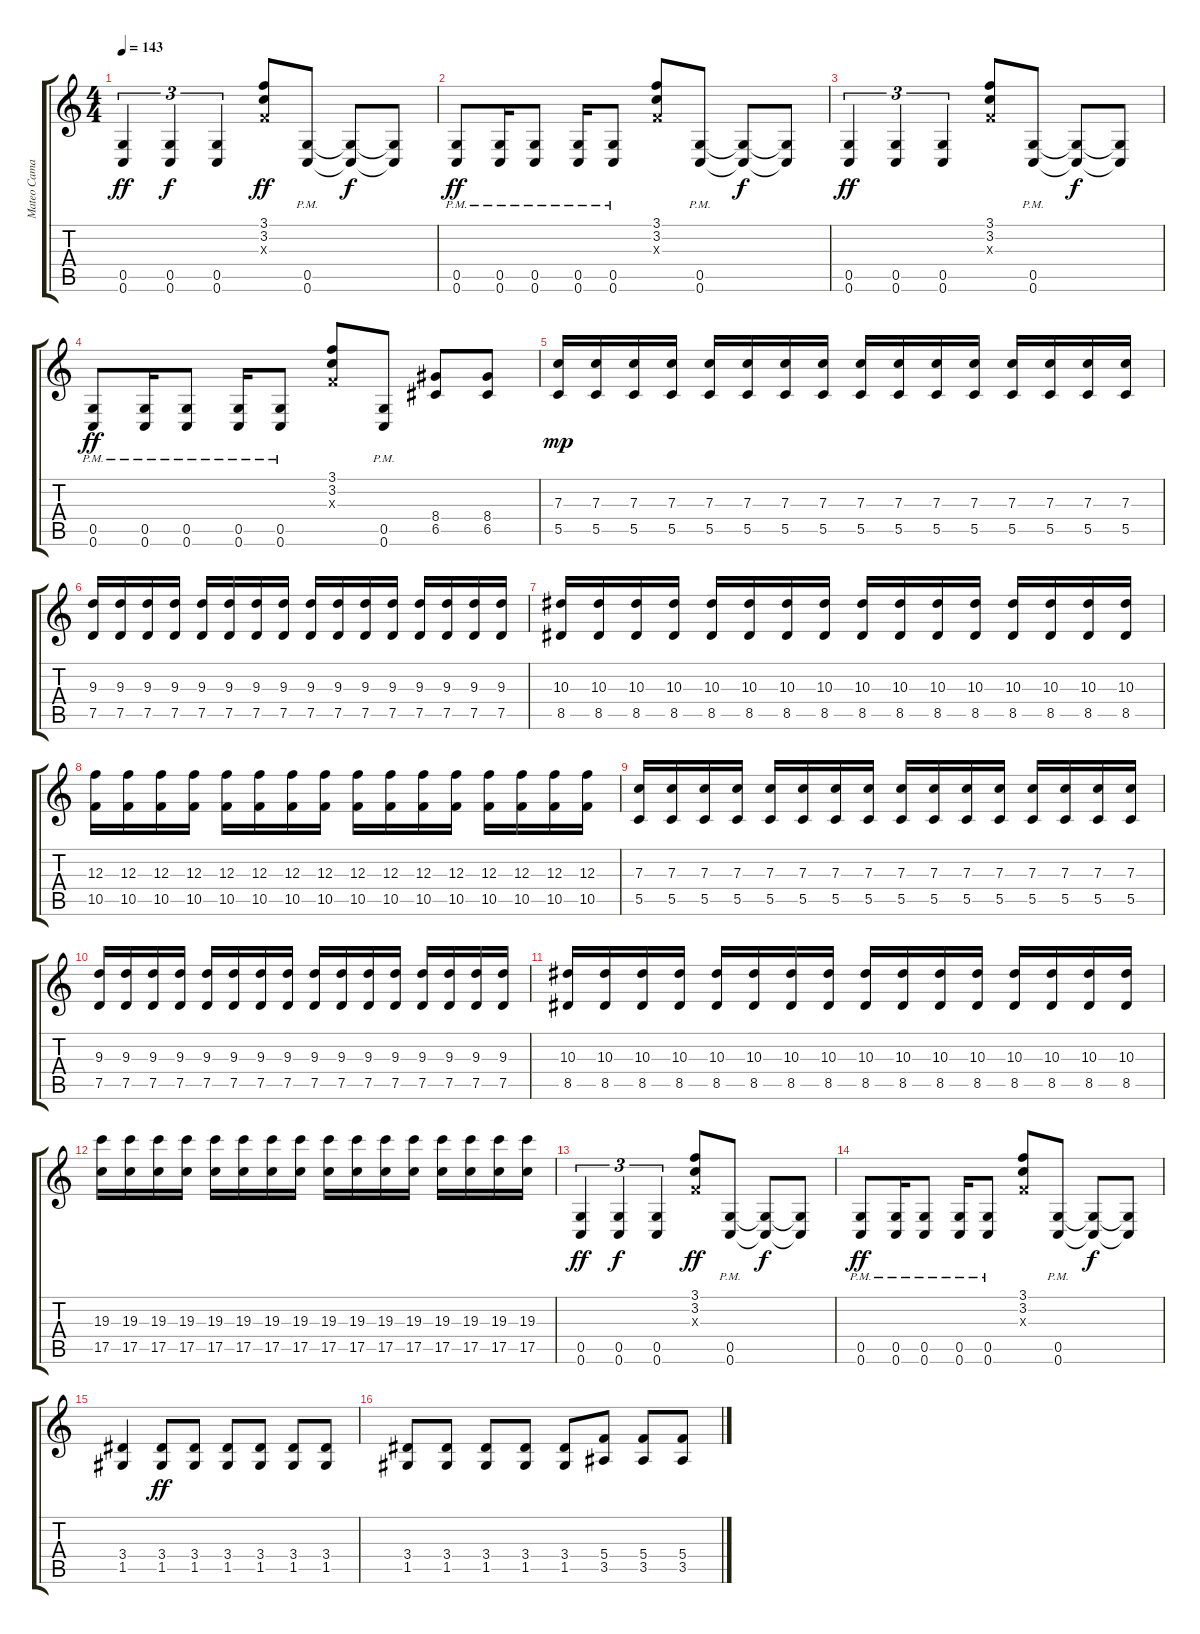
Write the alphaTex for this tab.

\track ("Mateo Camargo" "Mateo Cama") {instrument distortionguitar}
\staff {score tabs}
\tuning (D4 A3 F3 C3 G2 C2) {hide}
\ts (4 4)
\tempo 143
\clef g2
\ks c
(0.5 0.6).4{tu (3 2) dy ff} (0.5 0.6).4{tu (3 2) dy f} (0.5 0.6).4{tu (3 2)} (3.1 3.2 0.3{x}).8{dy ff} (0.5{pm} 0.6{pm}).8 (0.5{t} 0.6{t}).8{dy f} (0.5{t} 0.6{t}).8 |
(0.5{pm} 0.6{pm}).8{dy ff} (0.5{pm} 0.6{pm}).16 (0.5{pm} 0.6{pm}).8 (0.5{pm} 0.6{pm}).16 (0.5{pm} 0.6{pm}).8 (3.1 3.2 0.3{x}).8 (0.5{pm} 0.6{pm}).8 (0.5{t} 0.6{t}).8{dy f} (0.5{t} 0.6{t}).8 |
(0.5 0.6).4{tu (3 2) dy ff} (0.5 0.6).4{tu (3 2)} (0.5 0.6).4{tu (3 2)} (3.1 3.2 0.3{x}).8 (0.5{pm} 0.6{pm}).8 (0.5{t} 0.6{t}).8{dy f} (0.5{t} 0.6{t}).8 |
(0.5{pm} 0.6{pm}).8{dy ff} (0.5{pm} 0.6{pm}).16 (0.5{pm} 0.6{pm}).8 (0.5{pm} 0.6{pm}).16 (0.5{pm} 0.6{pm}).8 (3.1 3.2 0.3{x}).8 (0.5{pm} 0.6{pm}).8 (8.4 6.5).8 (8.4 6.5).8 |
(7.3 5.5).16{dy mp volume 10 instrument distortionguitar} (7.3 5.5).16 (7.3 5.5).16 (7.3 5.5).16 (7.3 5.5).16 (7.3 5.5).16 (7.3 5.5).16 (7.3 5.5).16 (7.3 5.5).16 (7.3 5.5).16 (7.3 5.5).16 (7.3 5.5).16 (7.3 5.5).16 (7.3 5.5).16 (7.3 5.5).16 (7.3 5.5).16 |
(9.3 7.5).16 (9.3 7.5).16 (9.3 7.5).16 (9.3 7.5).16 (9.3 7.5).16 (9.3 7.5).16 (9.3 7.5).16 (9.3 7.5).16 (9.3 7.5).16 (9.3 7.5).16 (9.3 7.5).16 (9.3 7.5).16 (9.3 7.5).16 (9.3 7.5).16 (9.3 7.5).16 (9.3 7.5).16 |
(10.3 8.5).16 (10.3 8.5).16 (10.3 8.5).16 (10.3 8.5).16 (10.3 8.5).16 (10.3 8.5).16 (10.3 8.5).16 (10.3 8.5).16 (10.3 8.5).16 (10.3 8.5).16 (10.3 8.5).16 (10.3 8.5).16 (10.3 8.5).16 (10.3 8.5).16 (10.3 8.5).16 (10.3 8.5).16 |
(12.3 10.5).16 (12.3 10.5).16 (12.3 10.5).16 (12.3 10.5).16 (12.3 10.5).16 (12.3 10.5).16 (12.3 10.5).16 (12.3 10.5).16 (12.3 10.5).16 (12.3 10.5).16 (12.3 10.5).16 (12.3 10.5).16 (12.3 10.5).16 (12.3 10.5).16 (12.3 10.5).16 (12.3 10.5).16 |
(7.3 5.5).16 (7.3 5.5).16 (7.3 5.5).16 (7.3 5.5).16 (7.3 5.5).16 (7.3 5.5).16 (7.3 5.5).16 (7.3 5.5).16 (7.3 5.5).16 (7.3 5.5).16 (7.3 5.5).16 (7.3 5.5).16 (7.3 5.5).16 (7.3 5.5).16 (7.3 5.5).16 (7.3 5.5).16 |
(9.3 7.5).16 (9.3 7.5).16 (9.3 7.5).16 (9.3 7.5).16 (9.3 7.5).16 (9.3 7.5).16 (9.3 7.5).16 (9.3 7.5).16 (9.3 7.5).16 (9.3 7.5).16 (9.3 7.5).16 (9.3 7.5).16 (9.3 7.5).16 (9.3 7.5).16 (9.3 7.5).16 (9.3 7.5).16 |
(10.3 8.5).16 (10.3 8.5).16 (10.3 8.5).16 (10.3 8.5).16 (10.3 8.5).16 (10.3 8.5).16 (10.3 8.5).16 (10.3 8.5).16 (10.3 8.5).16 (10.3 8.5).16 (10.3 8.5).16 (10.3 8.5).16 (10.3 8.5).16 (10.3 8.5).16 (10.3 8.5).16 (10.3 8.5).16 |
(19.3 17.5).16 (19.3 17.5).16 (19.3 17.5).16 (19.3 17.5).16 (19.3 17.5).16 (19.3 17.5).16 (19.3 17.5).16 (19.3 17.5).16 (19.3 17.5).16 (19.3 17.5).16 (19.3 17.5).16 (19.3 17.5).16 (19.3 17.5).16 (19.3 17.5).16 (19.3 17.5).16 (19.3 17.5).16 |
(0.5 0.6).4{tu (3 2) dy ff instrument distortionguitar} (0.5 0.6).4{tu (3 2) dy f} (0.5 0.6).4{tu (3 2)} (3.1 3.2 0.3{x}).8{dy ff} (0.5{pm} 0.6{pm}).8 (0.5{t} 0.6{t}).8{dy f} (0.5{t} 0.6{t}).8 |
(0.5{pm} 0.6{pm}).8{dy ff} (0.5{pm} 0.6{pm}).16 (0.5{pm} 0.6{pm}).8 (0.5{pm} 0.6{pm}).16 (0.5{pm} 0.6{pm}).8 (3.1 3.2 0.3{x}).8 (0.5{pm} 0.6{pm}).8 (0.5{t} 0.6{t}).8{dy f} (0.5{t} 0.6{t}).8 |
(3.4 1.5).4 (3.4 1.5).8{dy ff} (3.4 1.5).8 (3.4 1.5).8 (3.4 1.5).8 (3.4 1.5).8 (3.4 1.5).8 |
(3.4 1.5).8 (3.4 1.5).8 (3.4 1.5).8 (3.4 1.5).8 (3.4 1.5).8 (5.4 3.5).8 (5.4 3.5).8 (5.4 3.5).8
